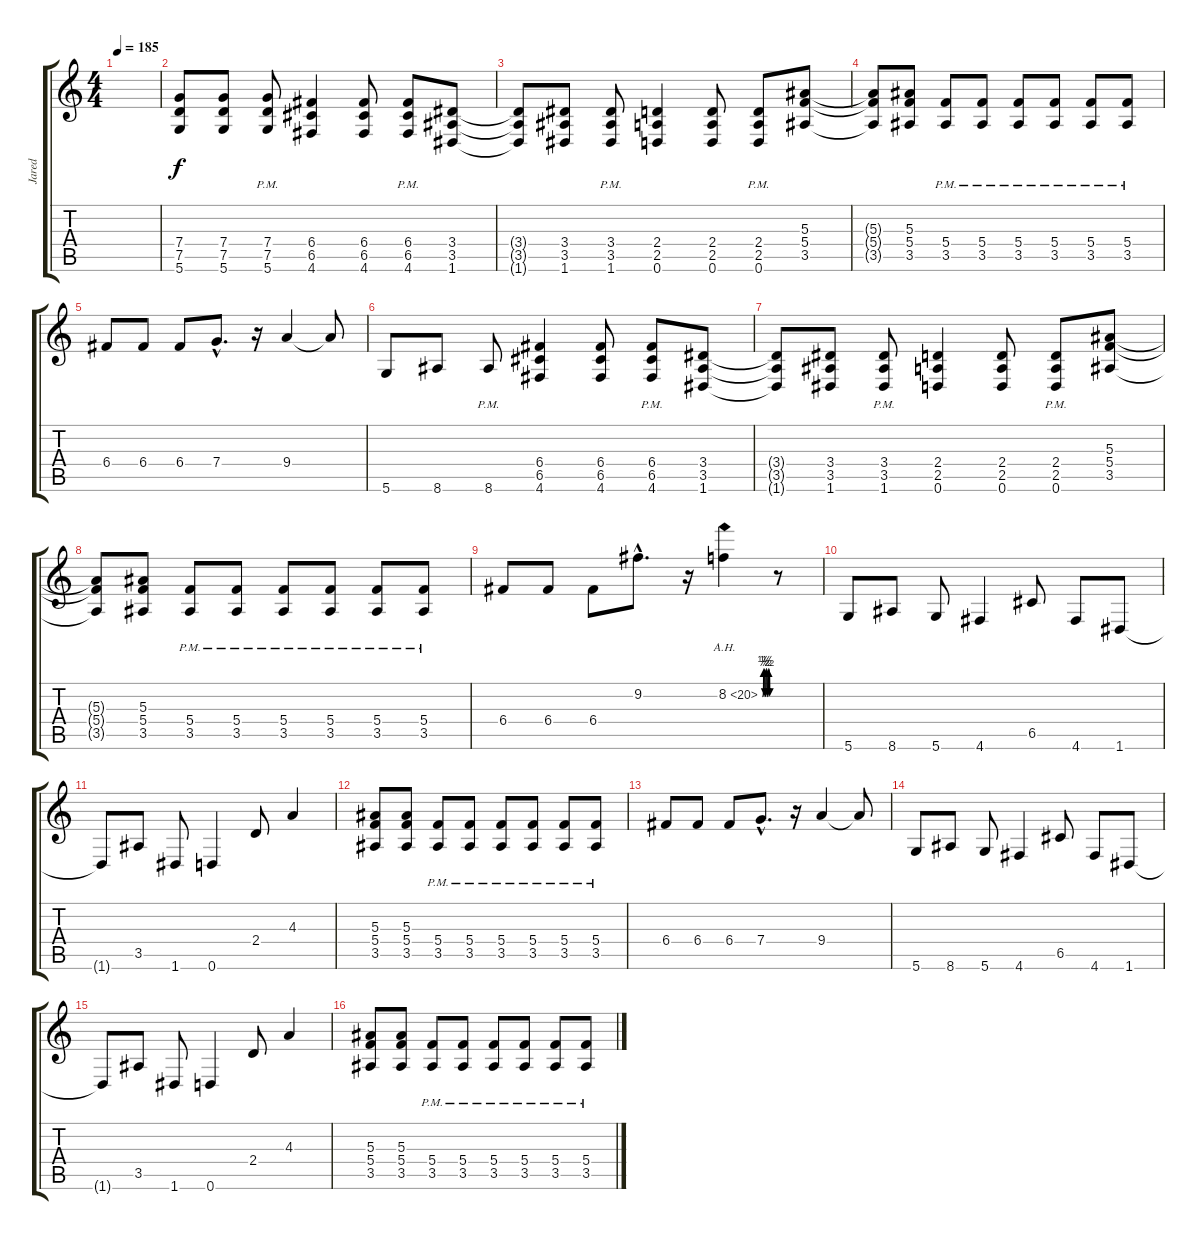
\track ("Jared" "Jared") {instrument overdrivenguitar}
\staff {score tabs}
\tuning (D4 A3 F3 C3 G2 D2) {hide}
\ts (4 4)
\tempo 185
\clef g2
\ks c
|
(7.4 7.5 5.6).8 (7.4 7.5 5.6).8 (7.4{pm} 7.5{pm} 5.6{pm}).8 (6.4 6.5 4.6).4 (6.4 6.5 4.6).8 (6.4{pm} 6.5{pm} 4.6{pm}).8 (3.4 3.5 1.6).8 |
(3.4{t} 3.5{t} 1.6{t}).8 (3.4 3.5 1.6).8 (3.4{pm} 3.5{pm} 1.6{pm}).8 (2.4 2.5 0.6).4 (2.4 2.5 0.6).8 (2.4{pm} 2.5{pm} 0.6{pm}).8 (5.3 5.4 3.5).8 |
(5.3{t} 5.4{t} 3.5{t}).8 (5.3 5.4 3.5).8 (5.4{pm} 3.5{pm}).8 (5.4{pm} 3.5{pm}).8 (5.4{pm} 3.5{pm}).8 (5.4{pm} 3.5{pm}).8 (5.4{pm} 3.5{pm}).8 (5.4{pm} 3.5{pm}).8 |
6.4.8 6.4.8 6.4.8 7.4{hac}.8{d} r.16 9.4.4 9.4{t}.8 |
5.6.8 8.6.8 8.6{pm}.8 (6.4 6.5 4.6).4 (6.4 6.5 4.6).8 (6.4{pm} 6.5{pm} 4.6{pm}).8 (3.4 3.5 1.6).8 |
(3.4{t} 3.5{t} 1.6{t}).8 (3.4 3.5 1.6).8 (3.4{pm} 3.5{pm} 1.6{pm}).8 (2.4 2.5 0.6).4 (2.4 2.5 0.6).8 (2.4{pm} 2.5{pm} 0.6{pm}).8 (5.3 5.4 3.5).8 |
(5.3{t} 5.4{t} 3.5{t}).8 (5.3 5.4 3.5).8 (5.4{pm} 3.5{pm}).8 (5.4{pm} 3.5{pm}).8 (5.4{pm} 3.5{pm}).8 (5.4{pm} 3.5{pm}).8 (5.4{pm} 3.5{pm}).8 (5.4{pm} 3.5{pm}).8 |
6.4.8 6.4.8 6.4.8 9.2{hac}.8{d} r.16 8.2{be (custom 0 0 10 2 20 0 30 2 40 0 50 2 60 0) ah 12}.4 r.8 |
5.6.8 8.6.8 5.6.8 4.6.4 6.5.8 4.6.8 1.6.8 |
1.6{t}.8 3.5.8 1.6.8 0.6.4 2.4.8 4.3.4 |
(5.3 5.4 3.5).8 (5.3 5.4 3.5).8 (5.4{pm} 3.5{pm}).8 (5.4{pm} 3.5{pm}).8 (5.4{pm} 3.5{pm}).8 (5.4{pm} 3.5{pm}).8 (5.4{pm} 3.5{pm}).8 (5.4{pm} 3.5{pm}).8 |
6.4.8 6.4.8 6.4.8 7.4{hac}.8{d} r.16 9.4.4 9.4{t}.8 |
5.6.8 8.6.8 5.6.8 4.6.4 6.5.8 4.6.8 1.6.8 |
1.6{t}.8 3.5.8 1.6.8 0.6.4 2.4.8 4.3.4 |
(5.3 5.4 3.5).8 (5.3 5.4 3.5).8 (5.4{pm} 3.5{pm}).8 (5.4{pm} 3.5{pm}).8 (5.4{pm} 3.5{pm}).8 (5.4{pm} 3.5{pm}).8 (5.4{pm} 3.5{pm}).8 (5.4{pm} 3.5{pm}).8
